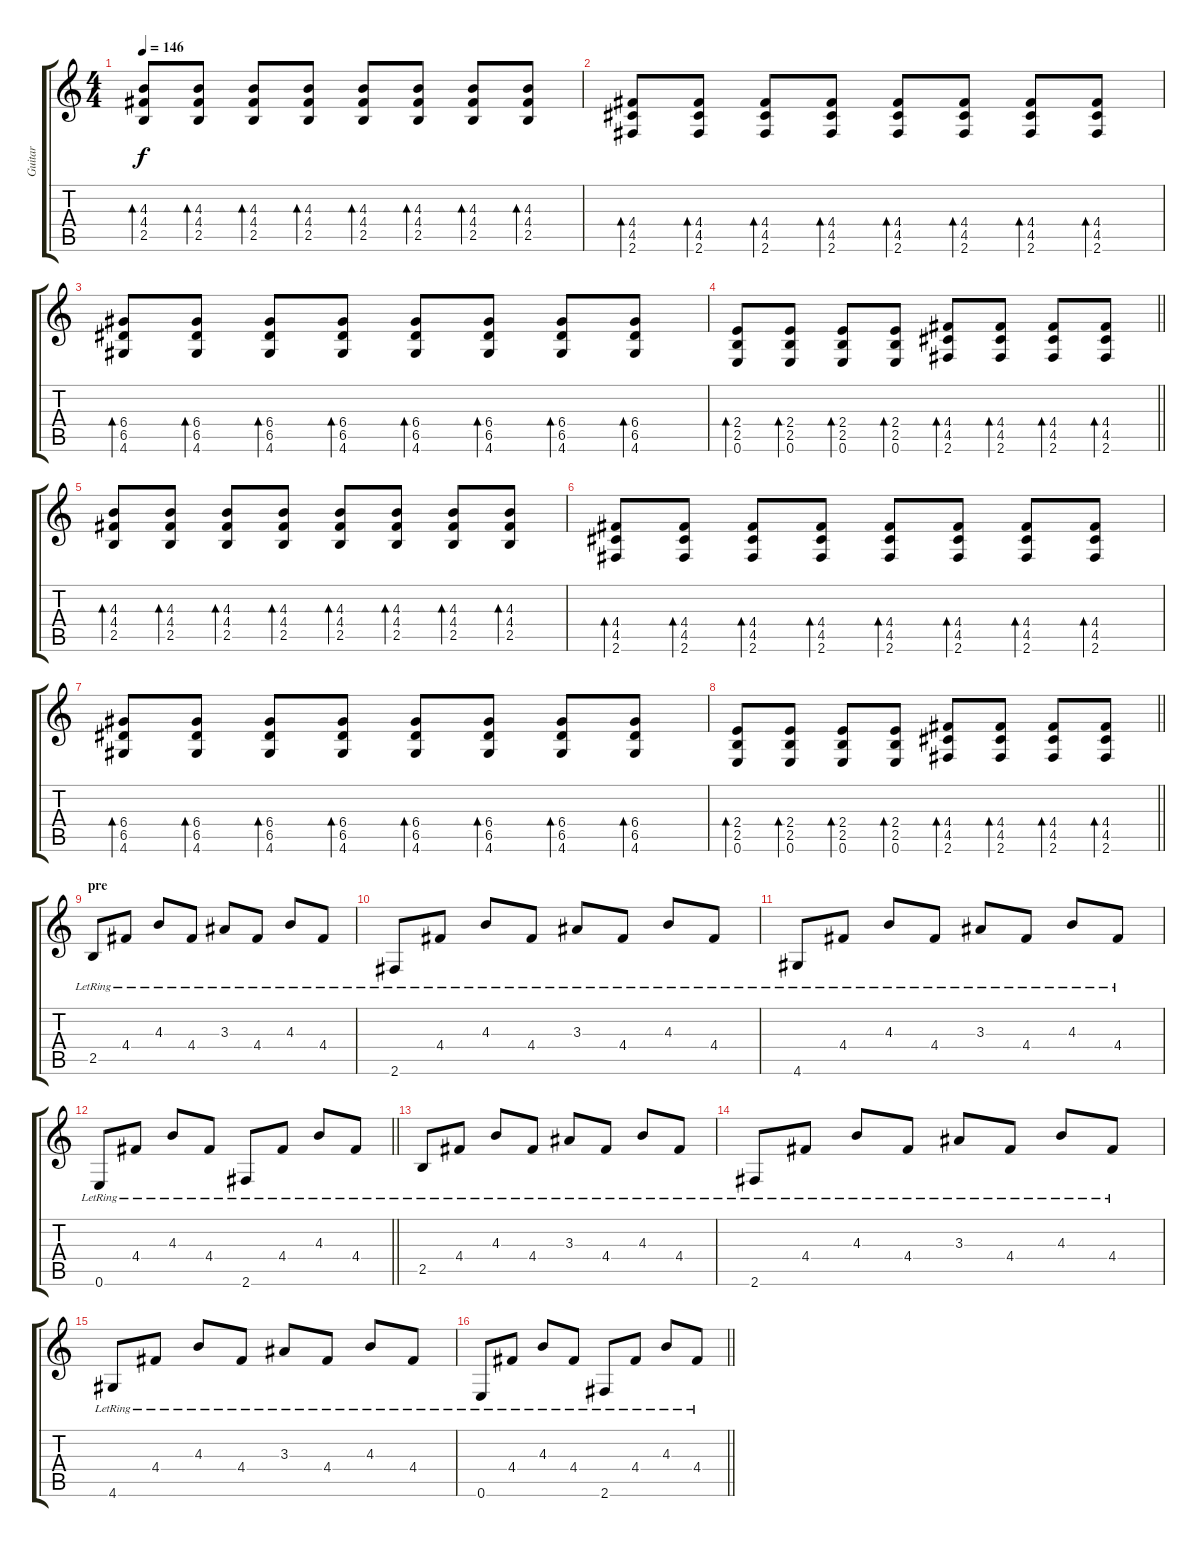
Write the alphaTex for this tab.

\track ("Guitar" "Guitar") {instrument electricguitarclean}
\staff {score tabs}
\tuning (E4 B3 G3 D3 A2 E2) {hide}
\ts (4 4)
\tempo 146
\clef g2
\ks c
(4.3 4.4 2.5).8{bd 120 dy f} (4.3 4.4 2.5).8{bd 120} (4.3 4.4 2.5).8{bd 120} (4.3 4.4 2.5).8{bd 120} (4.3 4.4 2.5).8{bd 120} (4.3 4.4 2.5).8{bd 120} (4.3 4.4 2.5).8{bd 120} (4.3 4.4 2.5).8{bd 120} |
(4.4 4.5 2.6).8{bd 120} (4.4 4.5 2.6).8{bd 120} (4.4 4.5 2.6).8{bd 120} (4.4 4.5 2.6).8{bd 120} (4.4 4.5 2.6).8{bd 120} (4.4 4.5 2.6).8{bd 120} (4.4 4.5 2.6).8{bd 120} (4.4 4.5 2.6).8{bd 120} |
(6.4 6.5 4.6).8{bd 120} (6.4 6.5 4.6).8{bd 120} (6.4 6.5 4.6).8{bd 120} (6.4 6.5 4.6).8{bd 120} (6.4 6.5 4.6).8{bd 120} (6.4 6.5 4.6).8{bd 120} (6.4 6.5 4.6).8{bd 120} (6.4 6.5 4.6).8{bd 120} |
\barLineRight lightlight
(2.4 2.5 0.6).8{bd 120} (2.4 2.5 0.6).8{bd 120} (2.4 2.5 0.6).8{bd 120} (2.4 2.5 0.6).8{bd 120} (4.4 4.5 2.6).8{bd 120} (4.4 4.5 2.6).8{bd 120} (4.4 4.5 2.6).8{bd 120} (4.4 4.5 2.6).8{bd 120} |
(4.3 4.4 2.5).8{bd 120} (4.3 4.4 2.5).8{bd 120} (4.3 4.4 2.5).8{bd 120} (4.3 4.4 2.5).8{bd 120} (4.3 4.4 2.5).8{bd 120} (4.3 4.4 2.5).8{bd 120} (4.3 4.4 2.5).8{bd 120} (4.3 4.4 2.5).8{bd 120} |
(4.4 4.5 2.6).8{bd 120} (4.4 4.5 2.6).8{bd 120} (4.4 4.5 2.6).8{bd 120} (4.4 4.5 2.6).8{bd 120} (4.4 4.5 2.6).8{bd 120} (4.4 4.5 2.6).8{bd 120} (4.4 4.5 2.6).8{bd 120} (4.4 4.5 2.6).8{bd 120} |
(6.4 6.5 4.6).8{bd 120} (6.4 6.5 4.6).8{bd 120} (6.4 6.5 4.6).8{bd 120} (6.4 6.5 4.6).8{bd 120} (6.4 6.5 4.6).8{bd 120} (6.4 6.5 4.6).8{bd 120} (6.4 6.5 4.6).8{bd 120} (6.4 6.5 4.6).8{bd 120} |
\barLineRight lightlight
(2.4 2.5 0.6).8{bd 120} (2.4 2.5 0.6).8{bd 120} (2.4 2.5 0.6).8{bd 120} (2.4 2.5 0.6).8{bd 120} (4.4 4.5 2.6).8{bd 120} (4.4 4.5 2.6).8{bd 120} (4.4 4.5 2.6).8{bd 120} (4.4 4.5 2.6).8{bd 120} |
\section ("" "pre")
2.5{lr}.8{instrument electricguitarclean} 4.4{lr}.8 4.3{lr}.8 4.4{lr}.8 3.3{lr}.8 4.4{lr}.8 4.3{lr}.8 4.4{lr}.8 |
2.6{lr}.8 4.4{lr}.8 4.3{lr}.8 4.4{lr}.8 3.3{lr}.8 4.4{lr}.8 4.3{lr}.8 4.4{lr}.8 |
4.6{lr}.8 4.4{lr}.8 4.3{lr}.8 4.4{lr}.8 3.3{lr}.8 4.4{lr}.8 4.3{lr}.8 4.4{lr}.8 |
\barLineRight lightlight
0.6{lr}.8 4.4{lr}.8 4.3{lr}.8 4.4{lr}.8 2.6{lr}.8 4.4{lr}.8 4.3{lr}.8 4.4{lr}.8 |
2.5{lr}.8 4.4{lr}.8 4.3{lr}.8 4.4{lr}.8 3.3{lr}.8 4.4{lr}.8 4.3{lr}.8 4.4{lr}.8 |
2.6{lr}.8 4.4{lr}.8 4.3{lr}.8 4.4{lr}.8 3.3{lr}.8 4.4{lr}.8 4.3{lr}.8 4.4{lr}.8 |
4.6{lr}.8 4.4{lr}.8 4.3{lr}.8 4.4{lr}.8 3.3{lr}.8 4.4{lr}.8 4.3{lr}.8 4.4{lr}.8 |
\barLineRight lightlight
0.6{lr}.8 4.4{lr}.8 4.3{lr}.8 4.4{lr}.8 2.6{lr}.8 4.4{lr}.8 4.3{lr}.8 4.4{lr}.8
